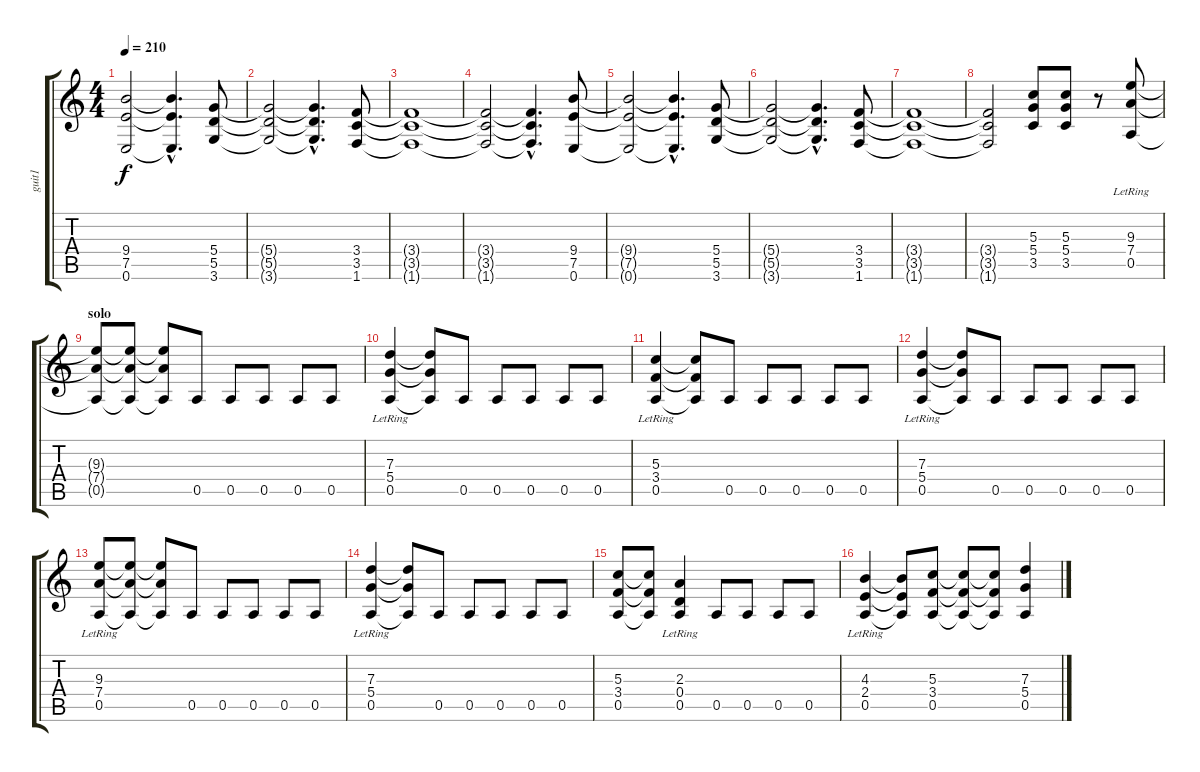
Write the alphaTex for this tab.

\track ("guit1" "guit1") {instrument distortionguitar}
\staff {score tabs}
\tuning (E4 B3 G3 D3 A2 E2) {hide}
\ts (4 4)
\tempo 210
\clef g2
\ks c
(9.4{t} 7.5{t} 0.6{t}).2{dy f} (9.4{hac t} 7.5{hac t} 0.6{hac t}).4{d} (5.4 5.5 3.6).8 |
(5.4{t} 5.5{t} 3.6{t}).2 (5.4{hac t} 5.5{hac t} 3.6{hac t}).4{d} (3.4 3.5 1.6).8 |
(3.4{t} 3.5{t} 1.6{t}).1 |
(3.4{t} 3.5{t} 1.6{t}).2 (3.4{hac t} 3.5{hac t} 1.6{hac t}).4{d} (9.4 7.5 0.6).8 |
(9.4{t} 7.5{t} 0.6{t}).2 (9.4{hac t} 7.5{hac t} 0.6{hac t}).4{d} (5.4 5.5 3.6).8 |
(5.4{t} 5.5{t} 3.6{t}).2 (5.4{hac t} 5.5{hac t} 3.6{hac t}).4{d} (3.4 3.5 1.6).8 |
(3.4{t} 3.5{t} 1.6{t}).1 |
(3.4{t} 3.5{t} 1.6{t}).2 (5.3 5.4 3.5).8 (5.3 5.4 3.5).8 r.8 (9.3{lr} 7.4{lr} 0.5).8 |
\section ("" "solo")
(9.3{t} 7.4{t} 0.5{t}).8 (9.3{t} 7.4{t} 0.5{t}).8 (9.3{t} 7.4{t} 0.5{t}).8 0.5.8 0.5.8 0.5.8 0.5.8 0.5.8 |
(7.3{lr} 5.4{lr} 0.5).4 (7.3{t} 5.4{t} 0.5{t}).8 0.5.8 0.5.8 0.5.8 0.5.8 0.5.8 |
(5.3{lr} 3.4{lr} 0.5).4 (5.3{t} 3.4{t} 0.5{t}).8 0.5.8 0.5.8 0.5.8 0.5.8 0.5.8 |
(7.3{lr} 5.4{lr} 0.5).4 (7.3{t} 5.4{t} 0.5{t}).8 0.5.8 0.5.8 0.5.8 0.5.8 0.5.8 |
(9.3{lr} 7.4{lr} 0.5).8 (9.3{t} 7.4{t} 0.5{t}).8 (9.3{t} 7.4{t} 0.5{t}).8 0.5.8 0.5.8 0.5.8 0.5.8 0.5.8 |
(7.3{lr} 5.4{lr} 0.5).4 (7.3{t} 5.4{t} 0.5{t}).8 0.5.8 0.5.8 0.5.8 0.5.8 0.5.8 |
(5.3 3.4 0.5).8 (5.3{t} 3.4{t} 0.5{t}).8 (2.3{lr} 0.4{lr} 0.5).4 0.5.8 0.5.8 0.5.8 0.5.8 |
(4.3{lr} 2.4{lr} 0.5).4 (4.3{t} 2.4{t} 0.5{t}).8 (5.3 3.4 0.5).8 (5.3{t} 3.4{t} 0.5{t}).8 (5.3{t} 3.4{t} 0.5{t}).8 (7.3 5.4 0.5).4
